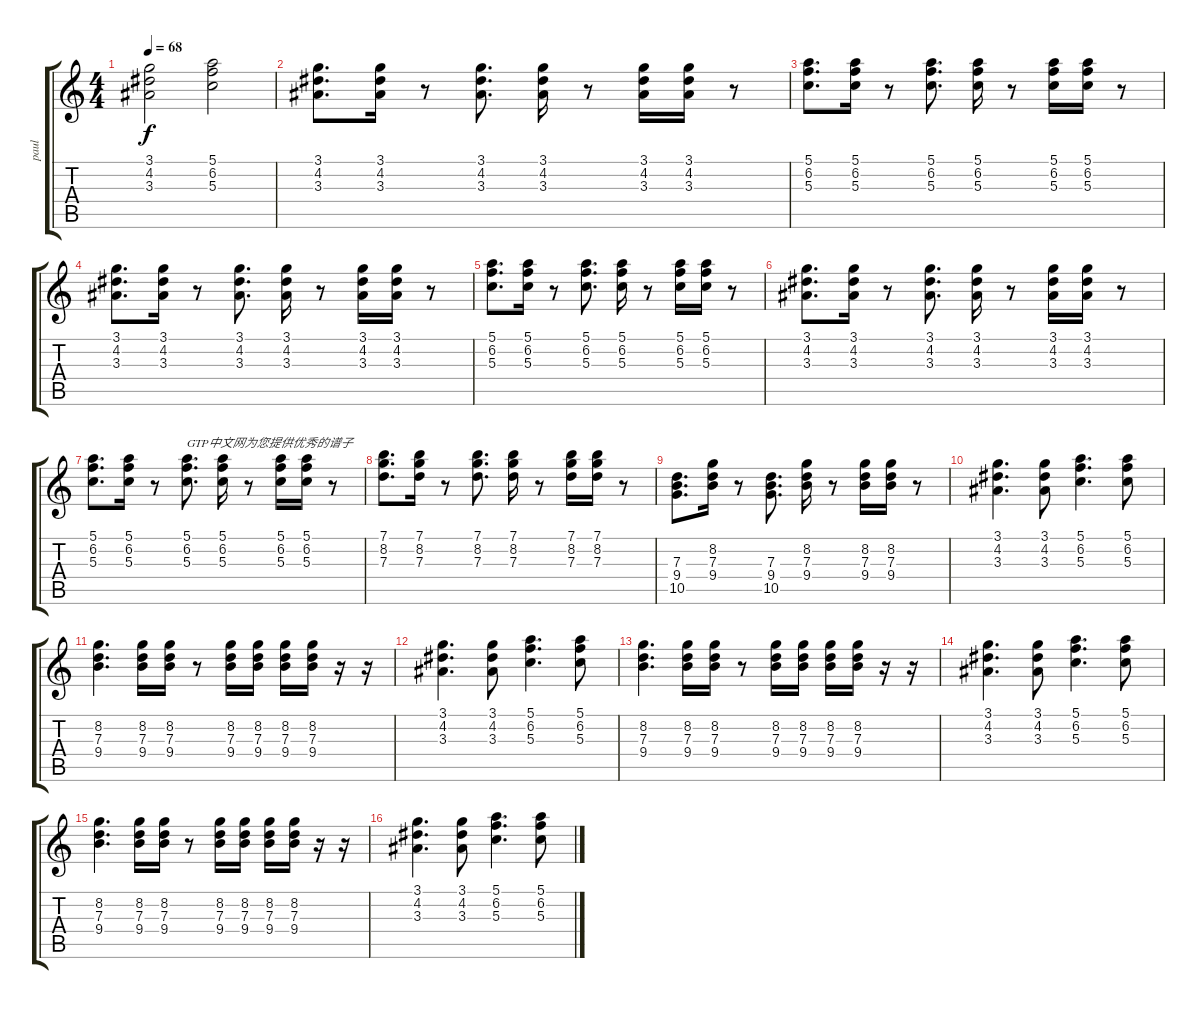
\track ("paul" "paul") {instrument overdrivenguitar}
\staff {score tabs}
\tuning (E4 B3 G3 D3 A2 E2) {hide}
\ts (4 4)
\tempo 68
\clef g2
\ks c
(3.1 4.2 3.3).2{dy f} (5.1 6.2 5.3).2 |
(3.1 4.2 3.3).8{d} (3.1 4.2 3.3).16 r.8 (3.1 4.2 3.3).8{d} (3.1 4.2 3.3).16 r.8 (3.1 4.2 3.3).16 (3.1 4.2 3.3).16 r.8 |
(5.1 6.2 5.3).8{d} (5.1 6.2 5.3).16 r.8 (5.1 6.2 5.3).8{d} (5.1 6.2 5.3).16 r.8 (5.1 6.2 5.3).16 (5.1 6.2 5.3).16 r.8 |
(3.1 4.2 3.3).8{d} (3.1 4.2 3.3).16 r.8 (3.1 4.2 3.3).8{d} (3.1 4.2 3.3).16 r.8 (3.1 4.2 3.3).16 (3.1 4.2 3.3).16 r.8 |
(5.1 6.2 5.3).8{d} (5.1 6.2 5.3).16 r.8 (5.1 6.2 5.3).8{d} (5.1 6.2 5.3).16 r.8 (5.1 6.2 5.3).16 (5.1 6.2 5.3).16 r.8 |
(3.1 4.2 3.3).8{d} (3.1 4.2 3.3).16 r.8 (3.1 4.2 3.3).8{d} (3.1 4.2 3.3).16 r.8 (3.1 4.2 3.3).16 (3.1 4.2 3.3).16 r.8 |
(5.1 6.2 5.3).8{d} (5.1 6.2 5.3).16 r.8 (5.1 6.2 5.3).8{d txt "GTP中文网为您提供优秀的谱子"} (5.1 6.2 5.3).16 r.8 (5.1 6.2 5.3).16 (5.1 6.2 5.3).16 r.8 |
(7.1 8.2 7.3).8{d} (7.1 8.2 7.3).16 r.8 (7.1 8.2 7.3).8{d} (7.1 8.2 7.3).16 r.8 (7.1 8.2 7.3).16 (7.1 8.2 7.3).16 r.8 |
(7.3 9.4 10.5).8{d} (8.2 7.3 9.4).16 r.8 (7.3 9.4 10.5).8{d} (8.2 7.3 9.4).16 r.8 (8.2 7.3 9.4).16 (8.2 7.3 9.4).16 r.8 |
(3.1 4.2 3.3).4{d} (3.1 4.2 3.3).8 (5.1 6.2 5.3).4{d} (5.1 6.2 5.3).8 |
(8.2 7.3 9.4).4{d} (8.2 7.3 9.4).16 (8.2 7.3 9.4).16 r.8 (8.2 7.3 9.4).16 (8.2 7.3 9.4).16 (8.2 7.3 9.4).16 (8.2 7.3 9.4).16 r.16 r.16 |
(3.1 4.2 3.3).4{d} (3.1 4.2 3.3).8 (5.1 6.2 5.3).4{d} (5.1 6.2 5.3).8 |
(8.2 7.3 9.4).4{d} (8.2 7.3 9.4).16 (8.2 7.3 9.4).16 r.8 (8.2 7.3 9.4).16 (8.2 7.3 9.4).16 (8.2 7.3 9.4).16 (8.2 7.3 9.4).16 r.16 r.16 |
(3.1 4.2 3.3).4{d} (3.1 4.2 3.3).8 (5.1 6.2 5.3).4{d} (5.1 6.2 5.3).8 |
(8.2 7.3 9.4).4{d} (8.2 7.3 9.4).16 (8.2 7.3 9.4).16 r.8 (8.2 7.3 9.4).16 (8.2 7.3 9.4).16 (8.2 7.3 9.4).16 (8.2 7.3 9.4).16 r.16 r.16 |
(3.1 4.2 3.3).4{d} (3.1 4.2 3.3).8 (5.1 6.2 5.3).4{d} (5.1 6.2 5.3).8
